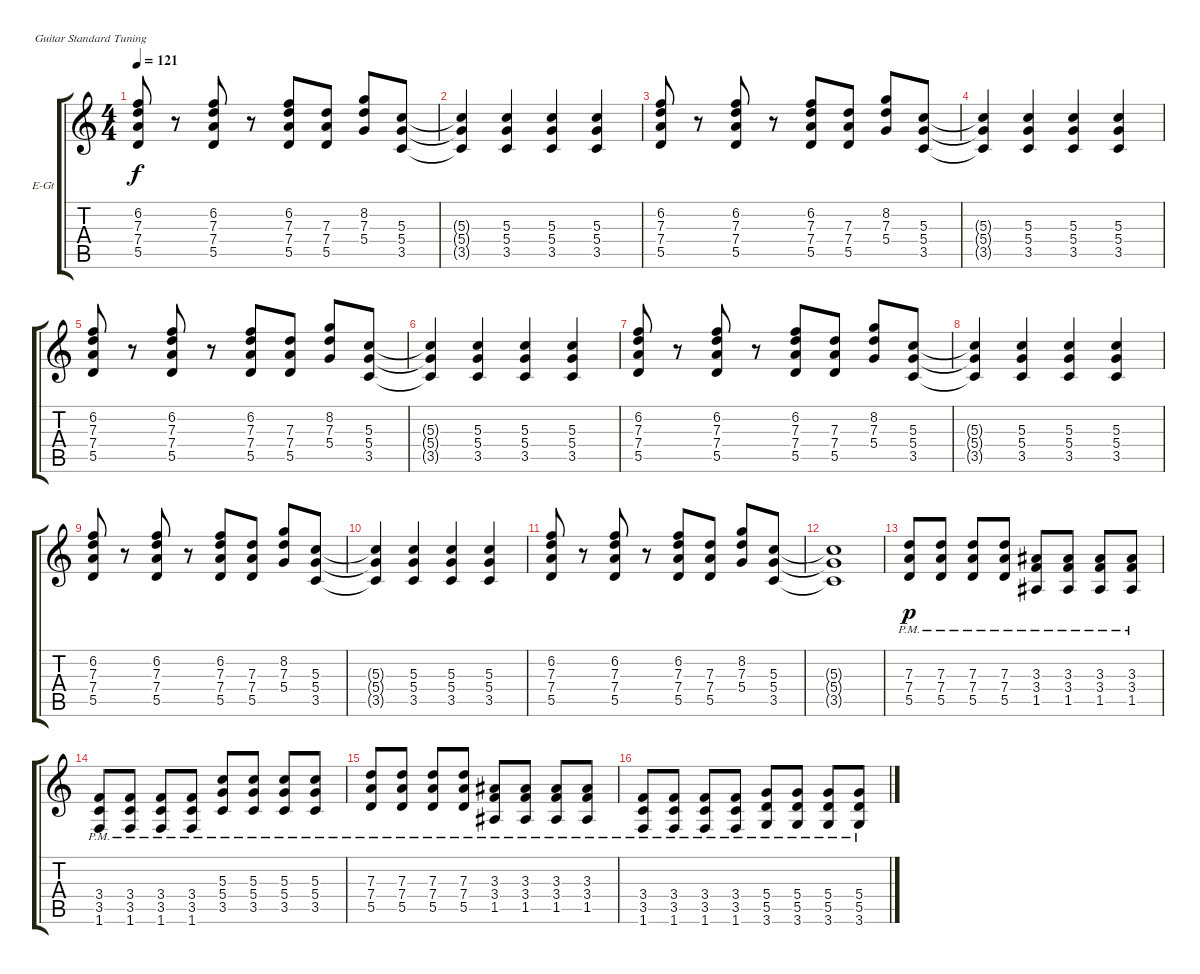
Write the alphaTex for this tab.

\bracketExtendMode groupsimilarinstruments
\firstSystemTrackNameOrientation horizontal
\otherSystemsTrackNameOrientation horizontal
\track ("Rythm Guitar" "E-Gt") {instrument distortionguitar}
\staff {score tabs}
\tuning (E4 B3 G3 D3 A2 E2)
\ts (4 4)
\tempo 121
\clef g2
\ks c
(7.4 7.3 6.2 5.5).8{dy f instrument distortionguitar} r.8 (5.5 7.4 7.3 6.2).8 r.8 (5.5 7.4 7.3 6.2).8 (7.3 7.4 5.5).8 (5.4 7.3 8.2).8 (3.5 5.4 5.3).8 |
(3.5{t} 5.4{t} 5.3{t}).4 (3.5 5.4 5.3).4 (3.5 5.4 5.3).4 (3.5 5.4 5.3).4 |
(5.5 7.4 7.3 6.2).8 r.8 (5.5 7.4 7.3 6.2).8 r.8 (5.5 7.4 7.3 6.2).8 (5.5 7.4 7.3).8 (8.2 5.4 7.3).8 (3.5 5.4 5.3).8 |
(3.5{t} 5.4{t} 5.3{t}).4 (3.5 5.4 5.3).4 (3.5 5.4 5.3).4 (3.5 5.4 5.3).4 |
(5.5 7.4 7.3 6.2).8 r.8 (5.5 7.4 7.3 6.2).8 r.8 (5.5 7.4 7.3 6.2).8 (5.5 7.4 7.3).8 (5.4 7.3 8.2).8 (3.5 5.4 5.3).8 |
(3.5{t} 5.4{t} 5.3{t}).4 (3.5 5.4 5.3).4 (3.5 5.4 5.3).4 (3.5 5.4 5.3).4 |
(5.5 7.4 7.3 6.2).8 r.8 (5.5 7.4 7.3 6.2).8 r.8 (5.5 7.4 7.3 6.2).8 (5.5 7.4 7.3).8 (8.2 5.4 7.3).8 (3.5 5.4 5.3).8 |
(3.5{t} 5.4{t} 5.3{t}).4 (3.5 5.4 5.3).4 (3.5 5.4 5.3).4 (3.5 5.4 5.3).4 |
(5.5 7.4 7.3 6.2).8 r.8 (5.5 7.4 7.3 6.2).8 r.8 (5.5 7.4 7.3 6.2).8 (5.5 7.4 7.3).8 (5.4 7.3 8.2).8 (3.5 5.4 5.3).8 |
(3.5{t} 5.4{t} 5.3{t}).4 (3.5 5.4 5.3).4 (3.5 5.4 5.3).4 (3.5 5.4 5.3).4 |
(5.5 7.4 7.3 6.2).8 r.8 (5.5 7.4 7.3 6.2).8 r.8 (5.5 7.4 7.3 6.2).8 (5.5 7.4 7.3).8 (8.2 5.4 7.3).8 (3.5 5.4 5.3).8 |
(3.5{t} 5.4{t} 5.3{t}).1 |
(5.5{pm} 7.4{pm} 7.3{pm}).8{dy p} (5.5{pm} 7.4{pm} 7.3{pm}).8 (5.5{pm} 7.3{pm} 7.4{pm}).8 (5.5{pm} 7.4{pm} 7.3{pm}).8 (1.5{pm} 3.4{pm} 3.3{pm}).8 (1.5{pm} 3.4{pm} 3.3{pm}).8 (1.5{pm} 3.4{pm} 3.3{pm}).8 (1.5{pm} 3.4{pm} 3.3{pm}).8 |
(1.6{pm} 3.5{pm} 3.4{pm}).8 (1.6{pm} 3.5{pm} 3.4{pm}).8 (1.6{pm} 3.5{pm} 3.4{pm}).8 (1.6{pm} 3.5{pm} 3.4{pm}).8 (3.5{pm} 5.4{pm} 5.3{pm}).8 (3.5{pm} 5.4{pm} 5.3{pm}).8 (3.5{pm} 5.4{pm} 5.3{pm}).8 (3.5{pm} 5.4{pm} 5.3{pm}).8 |
(5.5{pm} 7.4{pm} 7.3{pm}).8 (5.5{pm} 7.4{pm} 7.3{pm}).8 (5.5{pm} 7.3{pm} 7.4{pm}).8 (5.5{pm} 7.4{pm} 7.3{pm}).8 (1.5{pm} 3.4{pm} 3.3{pm}).8 (1.5{pm} 3.4{pm} 3.3{pm}).8 (1.5{pm} 3.4{pm} 3.3{pm}).8 (1.5{pm} 3.4{pm} 3.3{pm}).8 |
(1.6{pm} 3.5{pm} 3.4{pm}).8 (1.6{pm} 3.5{pm} 3.4{pm}).8 (1.6{pm} 3.5{pm} 3.4{pm}).8 (1.6{pm} 3.5{pm} 3.4{pm}).8 (5.5{pm} 5.4{pm} 3.6{pm}).8 (5.5{pm} 5.4{pm} 3.6{pm}).8 (5.5{pm} 5.4{pm} 3.6{pm}).8 (5.5{pm} 5.4{pm} 3.6{pm}).8
